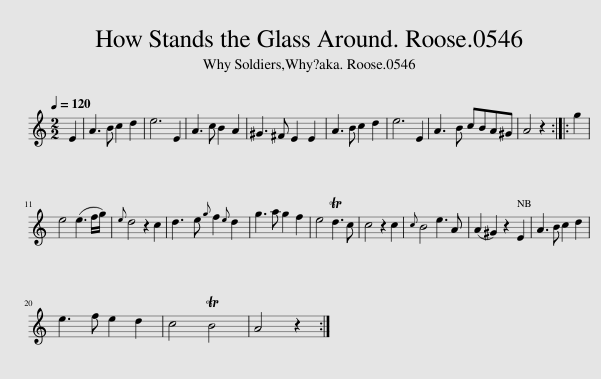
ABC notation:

X:1
L:1/8
Q:1/4=120
M:2/2
I:linebreak $
K:C
V:1 treble
V:1
 E2 | A3 B c2 d2 | e6 E2 | A3 c B2 A2 | ^G3 ^F E2 E2 | %5
 A3 B c2 d2 | e6 E2 | A3 B cBA^G | A4 z2 :: g2 |$ %10
 e4 (e3 f/g/) |{e} d4 z2 c2 | d3 e{g} f2{e} d2 | g3 a g2 f2 | e4 Td3 c | %15
 c4 z2 c2 |{c} B4 e3 A | (A2 ^G2) z2 E2 | A3 B c2 d2 |$ e3 f e2 d2 | %20
 c4 TB4 | A4 z2 :| %22
